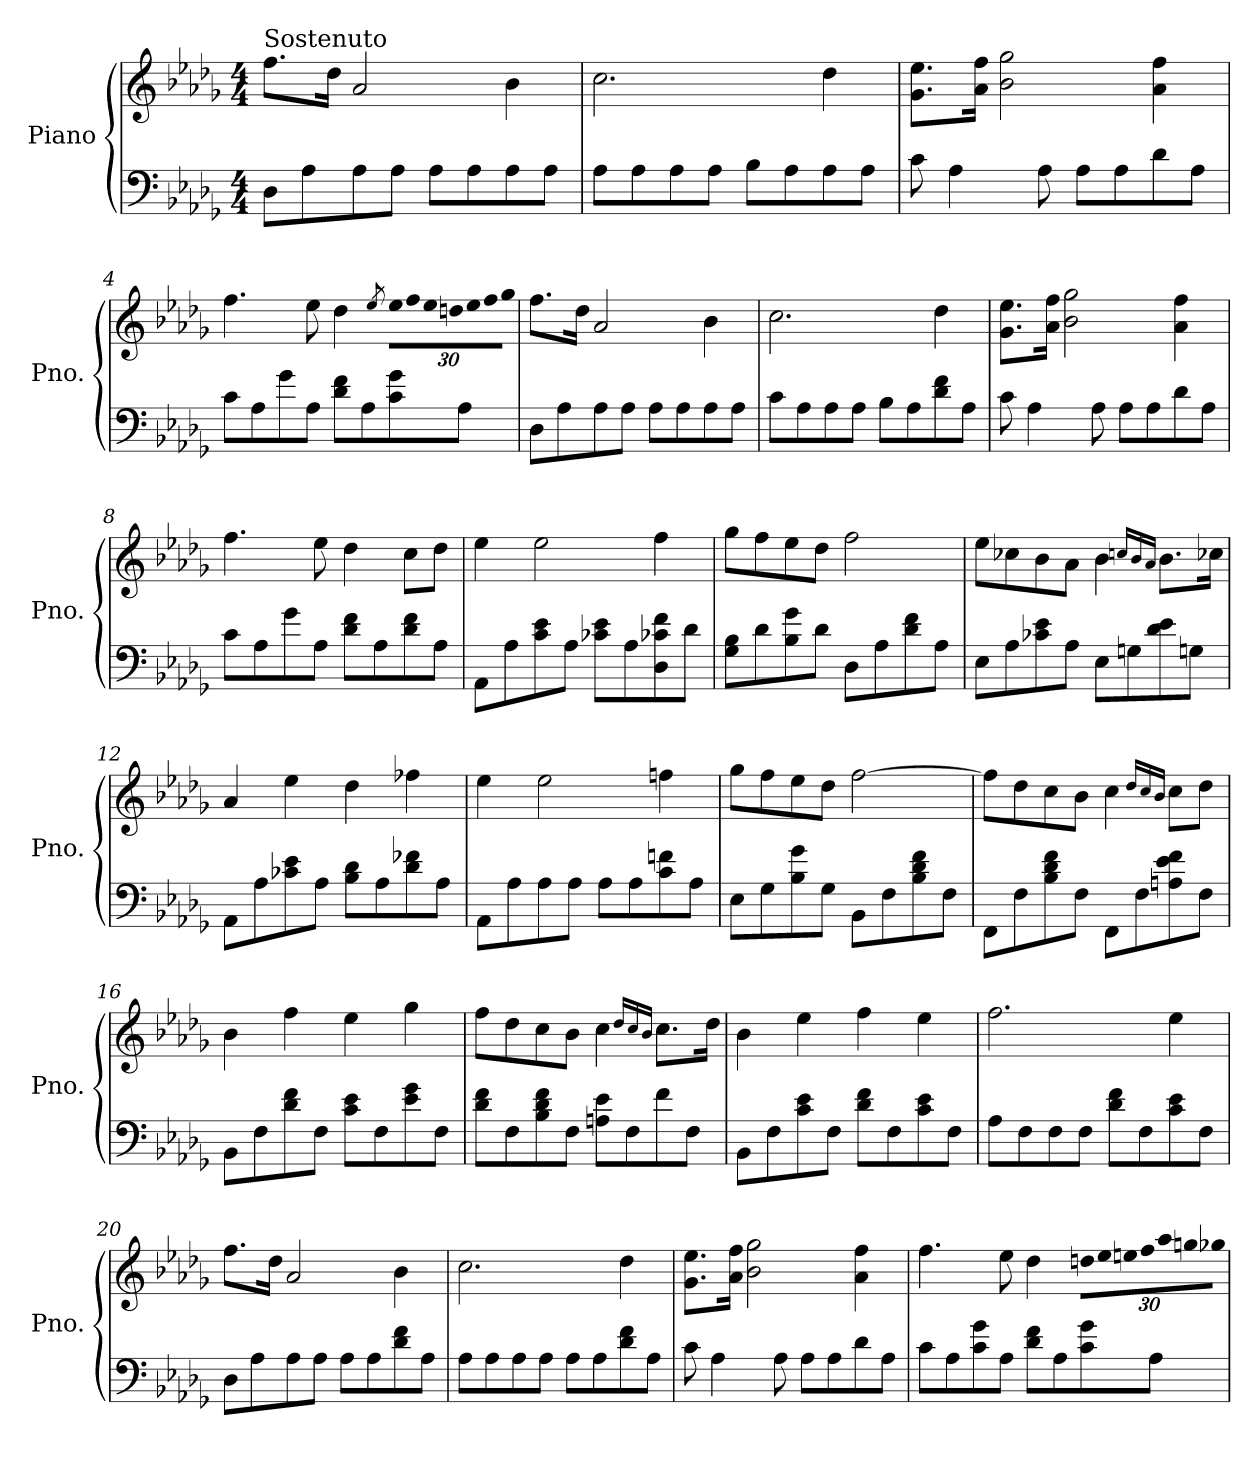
**kern	**kern
*part1	*part1
*staff2	*staff1
*I"Piano	*
*I'Pno.	*
*clefF4	*clefG2
*k[b-e-a-d-g-]	*k[b-e-a-d-g-]
*D-:	*D-:
*M4/4	*M4/4
=1	=1
!	!LO:TX:a:t=Sostenuto
8D-\L	8.ff\L
8A-\	.
.	16dd-\Jk
8A-\	2a-/
8A-\J	.
8A-\L	.
8A-\	.
8A-\	4b-\
8A-\J	.
=2	=2
8A-\L	2.cc\
8A-\	.
8A-\	.
8A-\J	.
8B-\L	.
8A-\	.
8A-\	4dd-\
8A-\J	.
=3	=3
8c\	8.g-\ 8.ee-\L
4A-\	.
.	16a-\ 16ff\Jk
.	2b-\ 2gg-\
8A-\	.
8A-\L	.
8A-\	.
8d-\	4a-\ 4ff\
8A-\J	.
!!LO:LB:g=z
=4	=4
8c\L	4.ff\
8A-\	.
8g-\	.
8A-\J	8ee-\
8d-\ 8f\L	4dd-\
8A-\	.
.	8qee-/
*	*Xbrackettup
!	!LO:N:vis=16
8c\ 8g-\	480%17ee-\LL
!	!LO:N:vis=16
.	480%17ff\
!	!LO:N:vis=16
.	480%17ee-\
!	!LO:N:vis=16
.	480%17ddn\
8A-\J	.
!	!LO:N:vis=16
.	480%17ee-\
!	!LO:N:vis=16
.	480%17ff\
!	!LO:N:vis=16
.	480%17gg-\JJ
.	480ryy
=5	=5
8D-\L	8.ff\L
8A-\	.
.	16dd-\Jk
8A-\	2a-/
8A-\J	.
8A-\L	.
8A-\	.
8A-\	4b-\
8A-\J	.
=6	=6
8c\L	2.cc\
8A-\	.
8A-\	.
8A-\J	.
8B-\L	.
8A-\	.
8d-\ 8f\	4dd-\
8A-\J	.
=7	=7
8c\	8.g-\ 8.ee-\L
4A-\	.
.	16a-\ 16ff\Jk
.	2b-\ 2gg-\
8A-\	.
8A-\L	.
8A-\	.
8d-\	4a-\ 4ff\
8A-\J	.
!!LO:LB:g=z
=8	=8
8c\L	4.ff\
8A-\	.
8g-\	.
8A-\J	8ee-\
8d-\ 8f\L	4dd-\
8A-\	.
8d-\ 8f\	8cc\L
8A-\J	8dd-\J
=9	=9
8AA-\L	4ee-\
8A-\	.
8c\ 8e-\	2ee-\
8A-\J	.
8c-X\ 8e-\L	.
8A-\	.
8D-\ 8c-X\ 8f\	4ff\
8d-\J	.
=10	=10
8G-\ 8B-\L	8gg-\L
8d-\	8ff\
8B-\ 8g-\	8ee-\
8d-\J	8dd-\J
8D-\L	2ff\
8A-\	.
8d-\ 8f\	.
8A-\J	.
=11	=11
8E-\L	8ee-\L
8A-\	8cc-X\
8c-X\ 8e-\	8b-\
8A-\J	8a-\J
8E-\L	4b-\
8Gn\	.
.	16qccn/LL
.	16qb-/
.	16qa-/JJ
8d-\ 8e-\	8.b-\L
8Gn\J	.
.	16cc-X\Jk
!!LO:LB:g=z
=12	=12
8AA-\L	4a-/
8A-\	.
8c-X\ 8e-\	4ee-\
8A-\J	.
8B-\ 8d-\L	4dd-\
8A-\	.
8d-\ 8f-X\	4ff-X\
8A-\J	.
=13	=13
8AA-\L	4ee-\
8A-\	.
8A-\	2ee-\
8A-\J	.
8A-\L	.
8A-\	.
8c\ 8fn\	4ffn\
8A-\J	.
=14	=14
8E-\L	8gg-\L
8G-\	8ff\
8B-\ 8g-\	8ee-\
8G-\J	8dd-\J
8BB-\L	[2ff\
8F\	.
8B-\ 8d-\ 8f\	.
8F\J	.
=15	=15
8FF\L	8ff\L]
8F\	8dd-\
8B-\ 8d-\ 8f\	8cc\
8F\J	8b-\J
8FF\L	4cc\
8F\	.
.	16qdd-/LL
.	16qcc/
.	16qb-/JJ
8An\ 8e-\ 8f\	8cc\L
8F\J	8dd-\J
!!LO:LB:g=z
=16	=16
8BB-\L	4b-\
8F\	.
8d-\ 8f\	4ff\
8F\J	.
8c\ 8e-\L	4ee-\
8F\	.
8e-\ 8g-\	4gg-\
8F\J	.
=17	=17
8d-\ 8f\L	8ff\L
8F\	8dd-\
8B-\ 8d-\ 8f\	8cc\
8F\J	8b-\J
8An\ 8e-\L	4cc\
8F\	.
.	16qdd-/LL
.	16qcc/
.	16qb-/JJ
8f\	8.cc\L
8F\J	.
.	16dd-\Jk
=18	=18
8BB-\L	4b-\
8F\	.
8c\ 8e-\	4ee-\
8F\J	.
8d-\ 8f\L	4ff\
8F\	.
8c\ 8e-\	4ee-\
8F\J	.
=19	=19
8A-\L	2.ff\
8F\	.
8F\	.
8F\J	.
8d-\ 8f\L	.
8F\	.
8c\ 8e-\	4ee-\
8F\J	.
!!LO:PB:g=z
=20	=20
8D-\L	8.ff\L
8A-\	.
.	16dd-\Jk
8A-\	2a-/
8A-\J	.
8A-\L	.
8A-\	.
8d-\ 8f\	4b-\
8A-\J	.
=21	=21
8A-\L	2.cc\
8A-\	.
8A-\	.
8A-\J	.
8A-\L	.
8A-\	.
8d-\ 8f\	4dd-\
8A-\J	.
=22	=22
8c\	8.g-\ 8.ee-\L
4A-\	.
.	16a-\ 16ff\Jk
.	2b-\ 2gg-\
8A-\	.
8A-\L	.
8A-\	.
8d-\	4a-\ 4ff\
8A-\J	.
=23	=23
8c\L	4.ff\
8A-\	.
8c\ 8g-\	.
8A-\J	8ee-\
8d-\ 8f\L	4dd-\
8A-\	.
!	!LO:N:vis=16
8c\ 8g-\	480%17ddn\LL
!	!LO:N:vis=16
.	480%17ee-\
!	!LO:N:vis=16
.	480%17een\
!	!LO:N:vis=16
.	480%17ff\
8A-\J	.
!	!LO:N:vis=16
.	480%17aa-\
!	!LO:N:vis=16
.	480%17ggn\
!	!LO:N:vis=16
.	480%17gg-X\JJ
.	480ryy
=	=
*-	*-
